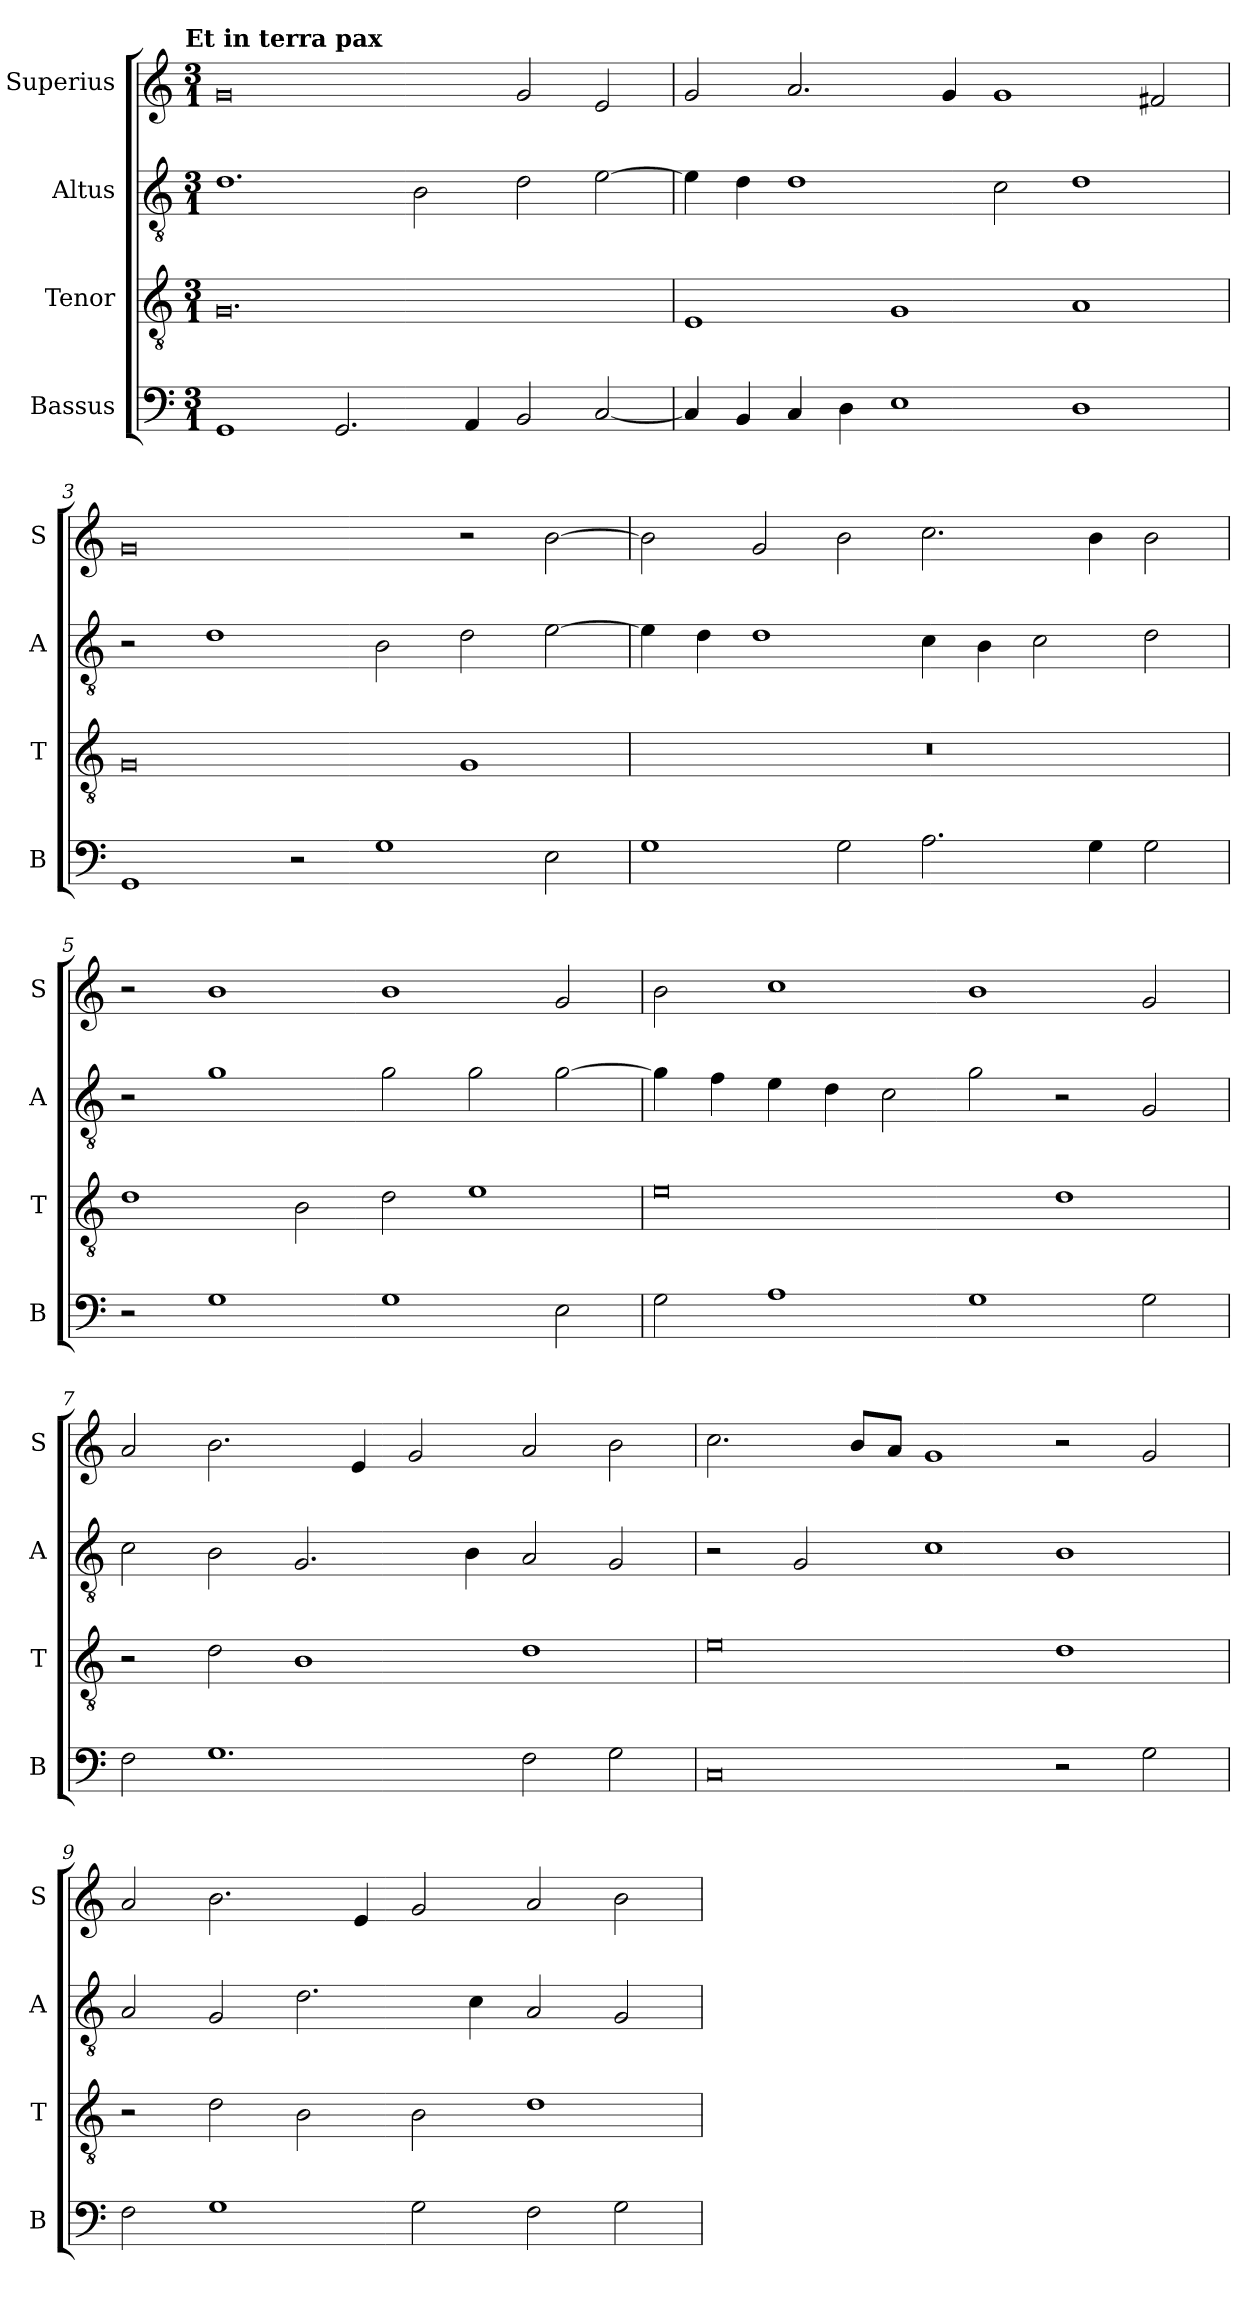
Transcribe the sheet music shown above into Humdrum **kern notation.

**kern	**kern	**kern	**kern
*part4	*part3	*part2	*part1
*staff4	*staff3	*staff2	*staff1
*I"Bassus	*I"Tenor	*I"Altus	*I"Superius
*I'B	*I'T	*I'A	*I'S
*clefF4	*clefGv2	*clefGv2	*clefG2
*k[]	*k[]	*k[]	*k[]
!!LO:TX:omd:t=Et in terra pax
*M3/1	*M3/1	*M3/1	*M3/1
=1	=1	=1	=1
1GG	0.G	1.d	0g
2.GG/	.	.	.
.	.	2B\	.
4AA/	.	.	.
2BB/	.	2d\	2g/
[2C/	.	[2e\	2e/
=2	=2	=2	=2
4C/]	1E	4e\]	2g/
4BB/	.	4d\	.
4C/	.	1d	2.a/
4D\	.	.	.
1E	1G	.	.
.	.	.	4g/
.	.	2c\	1g
1D	1A	1d	.
.	.	.	2f#X/
=3	=3	=3	=3
1GG	0G	2r	0g
.	.	1d	.
2r	.	.	.
1G	.	2B\	.
.	1G	2d\	2r
2E\	.	[2e\	[2b\
=4	=4	=4	=4
1G	0.r	4e\]	2b\]
.	.	4d\	.
.	.	1d	2g/
2G\	.	.	2b\
2.A\	.	4c\	2.cc\
.	.	4B\	.
.	.	2c\	.
4G\	.	.	4b\
2G\	.	2d\	2b\
=5	=5	=5	=5
2r	1d	2r	2r
1G	.	1g	1b
.	2B\	.	.
1G	2d\	2g\	1b
.	1e	2g\	.
2E\	.	[2g\	2g/
=6	=6	=6	=6
2G\	0e	4g\]	2b\
.	.	4f\	.
1A	.	4e\	1cc
.	.	4d\	.
.	.	2c\	.
1G	.	2g\	1b
.	1d	2r	.
2G\	.	2G/	2g/
=7	=7	=7	=7
2F\	2r	2c\	2a/
1.G	2d\	2B\	2.b\
.	1B	2.G/	.
.	.	.	4e/
.	.	.	2g/
.	.	4B\	.
2F\	1d	2A/	2a/
2G\	.	2G/	2b\
=8	=8	=8	=8
0C	0e	2r	2.cc\
.	.	2G/	.
.	.	.	8b/L
.	.	.	8a/J
.	.	1c	1g
2r	1d	1B	2r
2G\	.	.	2g/
=9	=9	=9	=9
2F\	2r	2A/	2a/
1G	2d\	2G/	2.b\
.	2B\	2.d\	.
.	.	.	4e/
2G\	2B\	.	2g/
.	.	4c\	.
2F\	1d	2A/	2a/
2G\	.	2G/	2b\
=	=	=	=
*-	*-	*-	*-
